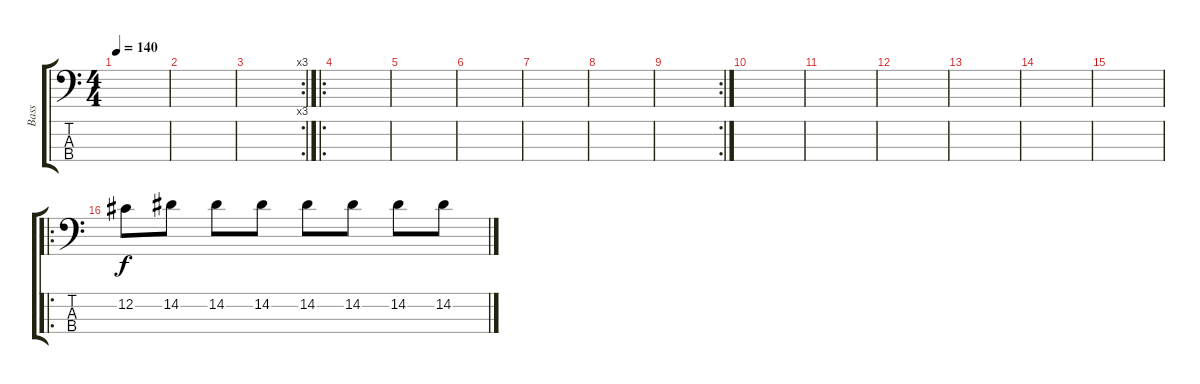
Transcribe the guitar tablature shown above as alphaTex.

\track ("Bass" "Bass") {instrument electricbasspick}
\staff {score tabs}
\tuning (Gb2 Db2 Ab1 Eb1) {hide}
\ts (4 4)
\tempo 140
\clef f4
\ks c
|
|
\rc 3
|
\ro
|
|
|
|
|
\rc 2
|
|
|
|
|
|
|
\ro
12.2.8{volume 13} 14.2.8 14.2.8 14.2.8 14.2.8 14.2.8 14.2.8 14.2.8
